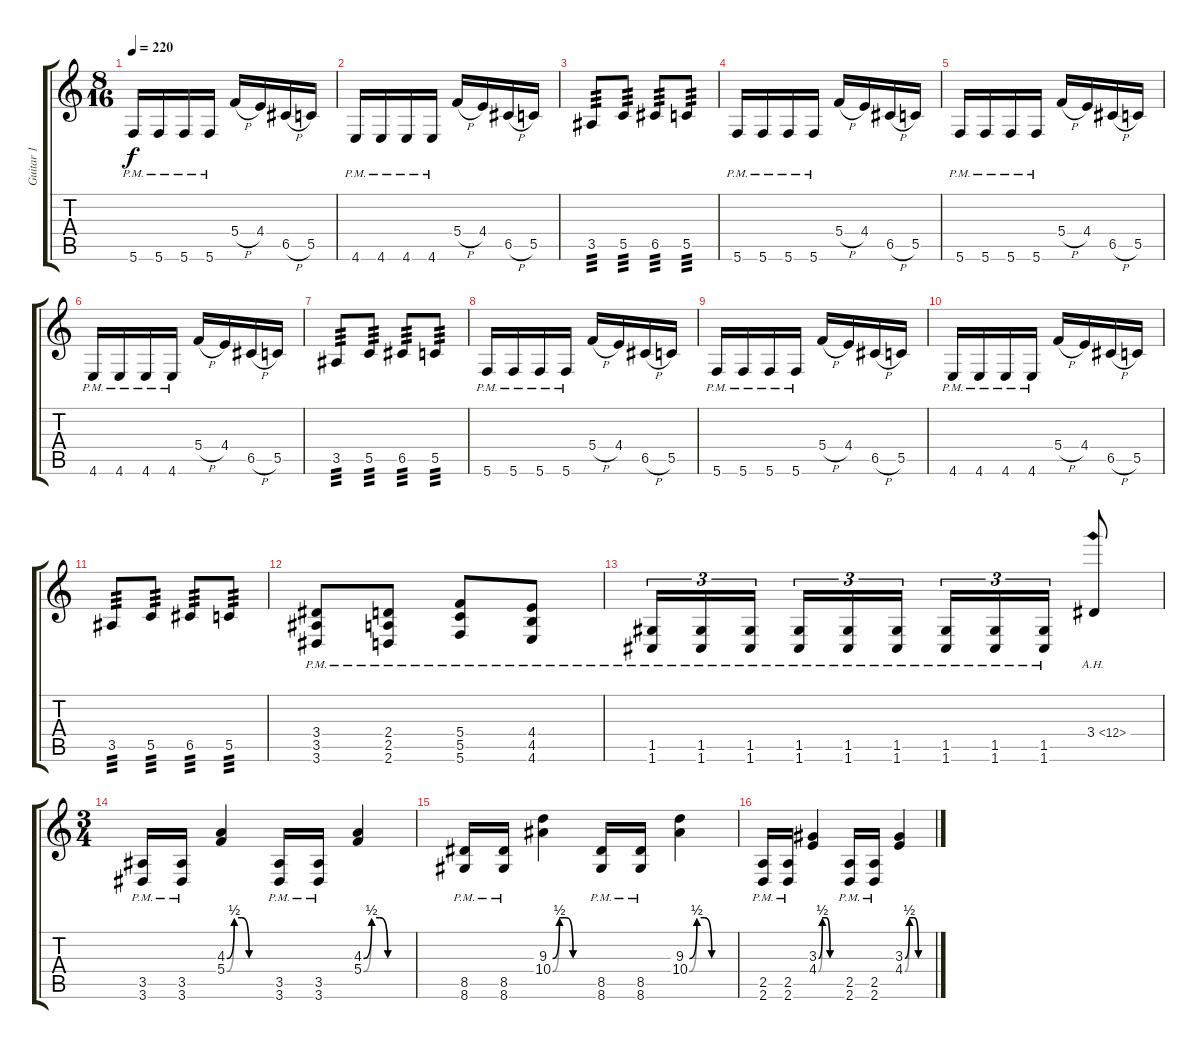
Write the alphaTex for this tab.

\track ("Guitar 1" "Guitar 1") {instrument distortionguitar}
\staff {score tabs}
\tuning (D4 A3 F3 C3 G2 C2) {hide}
\ts (8 16)
\tempo 220
\clef g2
\ks c
5.6{pm}.16{dy f} 5.6{pm}.16 5.6{pm}.16 5.6{pm}.16 5.4{h}.16 4.4.16 6.5{h}.16 5.5.16 |
4.6{pm}.16 4.6{pm}.16 4.6{pm}.16 4.6{pm}.16 5.4{h}.16 4.4.16 6.5{h}.16 5.5.16 |
3.5.8{tp 3} 5.5.8{tp 3} 6.5.8{tp 3} 5.5.8{tp 3} |
5.6{pm}.16 5.6{pm}.16 5.6{pm}.16 5.6{pm}.16 5.4{h}.16 4.4.16 6.5{h}.16 5.5.16 |
5.6{pm}.16 5.6{pm}.16 5.6{pm}.16 5.6{pm}.16 5.4{h}.16 4.4.16 6.5{h}.16 5.5.16 |
4.6{pm}.16 4.6{pm}.16 4.6{pm}.16 4.6{pm}.16 5.4{h}.16 4.4.16 6.5{h}.16 5.5.16 |
3.5.8{tp 3} 5.5.8{tp 3} 6.5.8{tp 3} 5.5.8{tp 3} |
5.6{pm}.16 5.6{pm}.16 5.6{pm}.16 5.6{pm}.16 5.4{h}.16 4.4.16 6.5{h}.16 5.5.16 |
5.6{pm}.16 5.6{pm}.16 5.6{pm}.16 5.6{pm}.16 5.4{h}.16 4.4.16 6.5{h}.16 5.5.16 |
4.6{pm}.16 4.6{pm}.16 4.6{pm}.16 4.6{pm}.16 5.4{h}.16 4.4.16 6.5{h}.16 5.5.16 |
3.5.8{tp 3} 5.5.8{tp 3} 6.5.8{tp 3} 5.5.8{tp 3} |
(3.4{pm} 3.5{pm} 3.6{pm}).8 (2.4{pm} 2.5{pm} 2.6{pm}).8 (5.4{pm} 5.5{pm} 5.6{pm}).8 (4.4{pm} 4.5{pm} 4.6{pm}).8 |
(1.5{pm} 1.6{pm}).16{tu (3 2)} (1.5{pm} 1.6{pm}).16{tu (3 2)} (1.5{pm} 1.6{pm}).16{tu (3 2)} (1.5{pm} 1.6{pm}).16{tu (3 2)} (1.5{pm} 1.6{pm}).16{tu (3 2)} (1.5{pm} 1.6{pm}).16{tu (3 2)} (1.5{pm} 1.6{pm}).16{tu (3 2)} (1.5{pm} 1.6{pm}).16{tu (3 2)} (1.5{pm} 1.6{pm}).16{tu (3 2)} 3.4{ah 9}.8 |
\ts (3 4)
(3.5 3.6{pm}).16 (3.5 3.6{pm}).16 (4.3{be (custom 0 0 10 2 20 2 30 0 60 0)} 5.4{be (custom 0 0 10 2 20 2 30 0 60 0)}).4 (3.5{pm} 3.6{pm}).16 (3.5{pm} 3.6{pm}).16 (4.3{be (custom 0 0 10 2 20 2 30 0 60 0)} 5.4{be (custom 0 0 10 2 20 2 30 0 60 0)}).4 |
(8.5 8.6{pm}).16 (8.5 8.6{pm}).16 (9.3{be (custom 0 0 10 2 20 2 30 0 60 0)} 10.4{be (custom 0 0 10 2 20 2 30 0 60 0)}).4 (8.5{pm} 8.6{pm}).16 (8.5{pm} 8.6{pm}).16 (9.3{be (custom 0 0 10 2 20 2 30 0 60 0)} 10.4{be (custom 0 0 10 2 20 2 30 0 60 0)}).4 |
(2.5 2.6{pm}).16 (2.5 2.6{pm}).16 (3.3{be (custom 0 0 10 2 20 2 30 0 60 0)} 4.4{be (custom 0 0 10 2 20 2 30 0 60 0)}).4 (2.5{pm} 2.6{pm}).16 (2.5{pm} 2.6{pm}).16 (3.3{be (custom 0 0 10 2 20 2 30 0 60 0)} 4.4{be (custom 0 0 10 2 20 2 30 0 60 0)}).4
